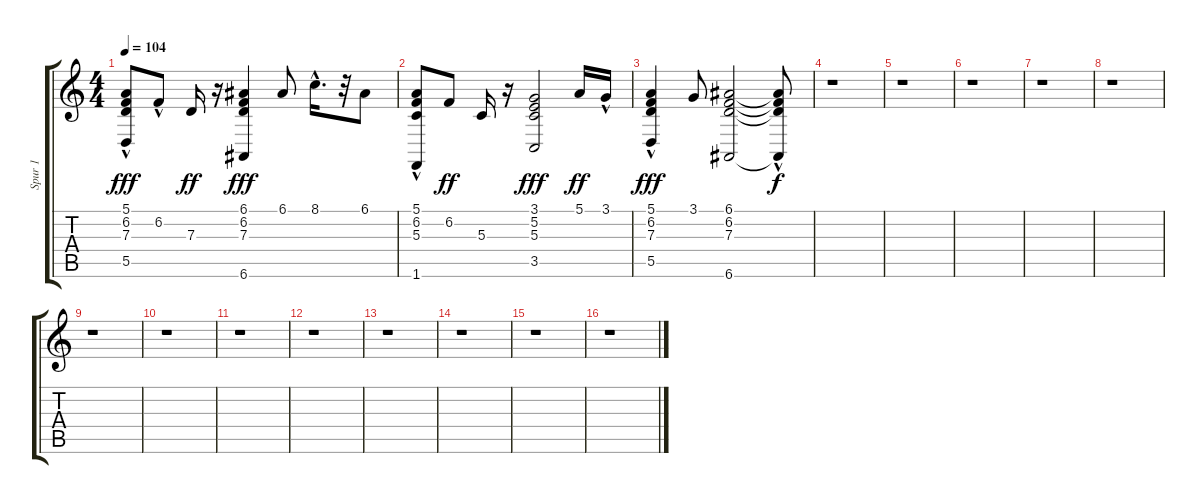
\track ("Spur 1" "Spur 1") {instrument acousticgrandpiano}
\staff {score tabs}
\tuning (E4 B3 G3 D3 A2 E2) {hide}
\ts (4 4)
\tempo 104
\clef g2
\ks c
(5.1 6.2 7.3 5.5{hac}).8{dy fff} 6.2{hac}.8 7.3.16{dy ff} r.16 (6.1 6.2 7.3 6.6).4{dy fff} 6.1.8 8.1{hac}.16{d} r.32 6.1.8 |
(5.1{hac} 6.2 5.3 1.6).8 6.2.8{dy ff} 5.3.16 r.16 (3.1 5.2 5.3 3.5).2{dy fff} 5.1.16{dy ff} 3.1{hac}.16 |
(5.1 6.2 7.3 5.5{hac}).4{dy fff} 3.1.8 (6.1 6.2 7.3 6.6).2 (6.1{hac t} 6.2{hac t} 7.3{hac t} 6.6{t}).8{dy f} |
r.1 |
r.1 |
r.1 |
r.1 |
r.1 |
r.1 |
r.1 |
r.1 |
r.1 |
r.1 |
r.1 |
r.1 |
r.1
